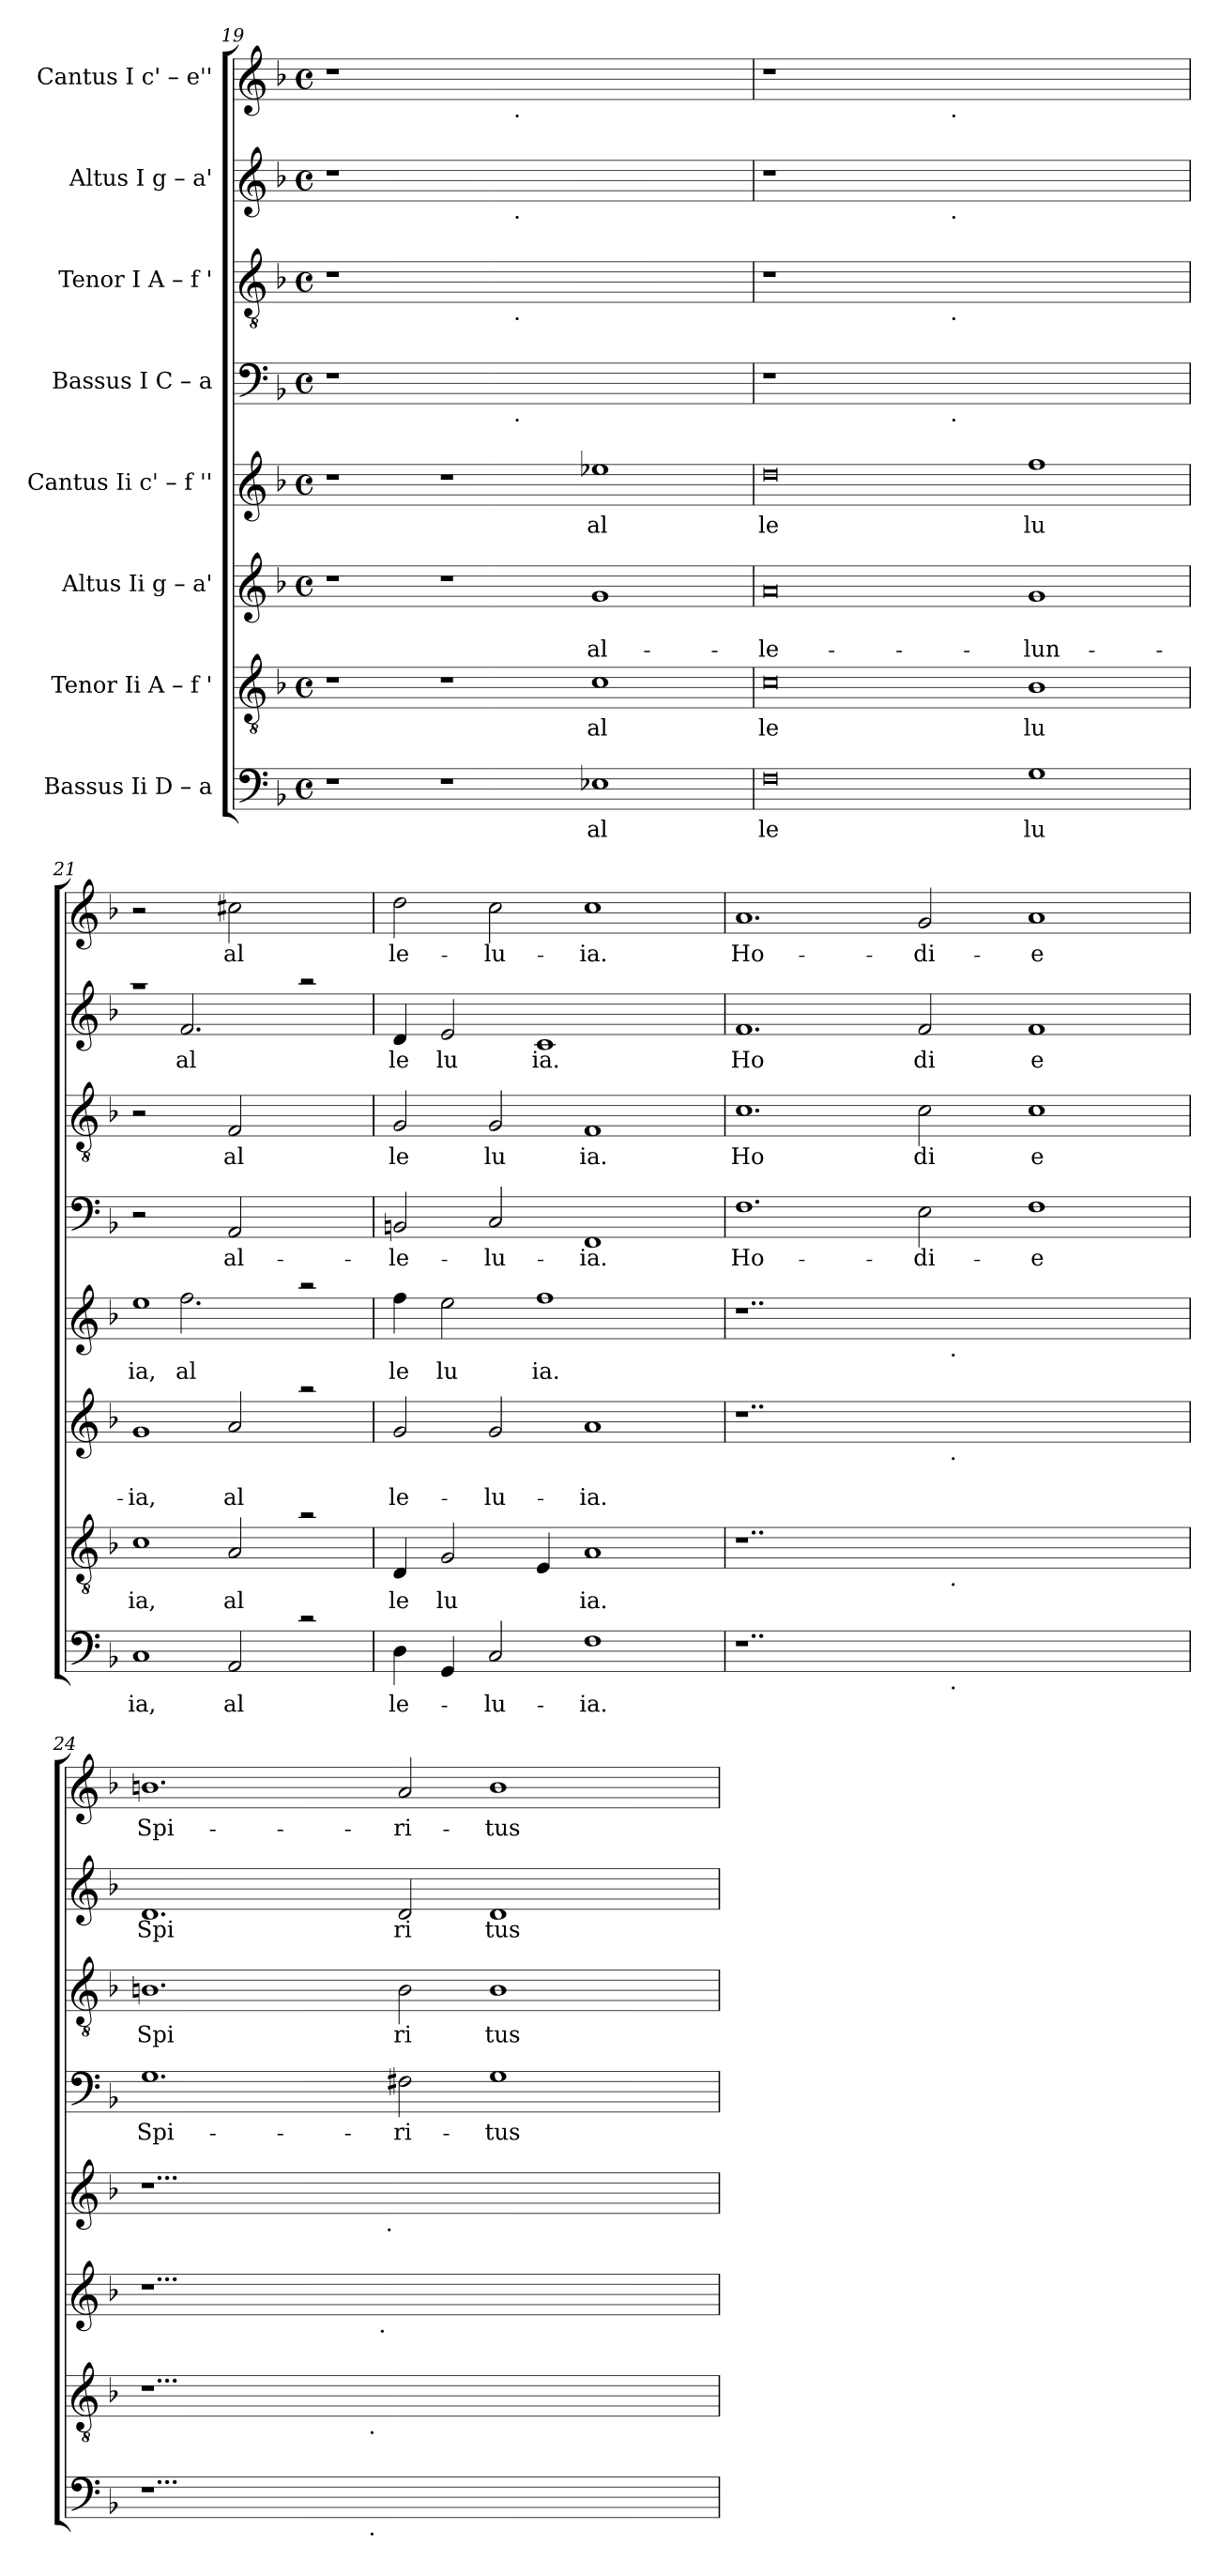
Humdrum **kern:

**kern	**text	**kern	**text	**kern	**text	**text	**kern	**text	**kern	**text	**kern	**text	**kern	**text	**kern	**text
*part8	*part8	*part7	*part7	*part6	*part6	*part6	*part5	*part5	*part4	*part4	*part3	*part3	*part2	*part2	*part1	*part1
*staff8	*staff8	*staff7	*staff7	*staff6	*staff6	*staff6	*staff5	*staff5	*staff4	*staff4	*staff3	*staff3	*staff2	*staff2	*staff1	*staff1
*I"Bassus Ii D – a	*	*I"Tenor Ii A – f '	*	*I"Altus Ii g – a'	*	*	*I"Cantus Ii c' – f ''	*	*I"Bassus I C – a	*	*I"Tenor I A – f '	*	*I"Altus I g – a'	*	*I"Cantus I c' – e''	*
*clefF4	*	*clefGv2	*	*clefG2	*	*	*clefG2	*	*clefF4	*	*clefGv2	*	*clefG2	*	*clefG2	*
*k[b-]	*	*k[b-]	*	*k[b-]	*	*	*k[b-]	*	*k[b-]	*	*k[b-]	*	*k[b-]	*	*k[b-]	*
*F:	*	*F:	*	*F:	*	*	*F:	*	*F:	*	*F:	*	*F:	*	*F:	*
*M4/4	*	*M4/4	*	*M4/4	*	*	*M4/4	*	*M4/4	*	*M4/4	*	*M4/4	*	*M4/4	*
*met(c)	*	*met(c)	*	*met(c)	*	*	*met(c)	*	*met(c)	*	*met(c)	*	*met(c)	*	*met(c)	*
=19	=19	=19	=19	=19	=19	=19	=19	=19	=19	=19	=19	=19	=19	=19	=19	=19
1r	.	1r	.	1r	.	.	1r	.	1r	.	1r	.	1r	.	1r	.
1r	.	1r	.	1r	.	.	1r	.	4...ryy	.	4...ryy	.	4...ryy	.	4...ryy	.
!	!	!	!	!	!	!	!	!	!	!	!	!	!	!	!LO:TX:b:t=.	!
!	!	!	!	!	!	!	!	!	!	!	!	!	!LO:TX:b:t=.	!	!	!
!	!	!	!	!	!	!	!	!	!	!	!LO:TX:b:t=.	!	!	!	!	!
!	!	!	!	!	!	!	!	!	!LO:TX:b:t=.	!	!	!	!	!	!	!
.	.	.	.	.	.	.	.	.	1ryy	.	1ryy	.	1ryy	.	1ryy	.
!	!LO:LY:b	!	!LO:LY:b	!	!	!LO:LY:b	!	!LO:LY:b	!	!	!	!	!	!	!	!
1E-X	al	1c	al	1g	.	al-	1ee-X	al	.	.	.	.	.	.	.	.
.	.	.	.	.	.	.	.	.	2ryy	.	2ryy	.	2ryy	.	2ryy	.
.	.	.	.	.	.	.	.	.	32ryy	.	32ryy	.	32ryy	.	32ryy	.
=20	=20	=20	=20	=20	=20	=20	=20	=20	=20	=20	=20	=20	=20	=20	=20	=20
!	!LO:LY:b	!	!LO:LY:b	!	!	!LO:LY:b	!	!LO:LY:b	!	!	!	!	!	!	!	!
0F	le	0c	le	0a	.	-le-	0dd	le	1r	.	1r	.	1r	.	1r	.
.	.	.	.	.	.	.	.	.	4...ryy	.	4...ryy	.	4...ryy	.	4...ryy	.
!	!	!	!	!	!	!	!	!	!	!	!	!	!	!	!LO:TX:b:t=.	!
!	!	!	!	!	!	!	!	!	!	!	!	!	!LO:TX:b:t=.	!	!	!
!	!	!	!	!	!	!	!	!	!	!	!LO:TX:b:t=.	!	!	!	!	!
!	!	!	!	!	!	!	!	!	!LO:TX:b:t=.	!	!	!	!	!	!	!
.	.	.	.	.	.	.	.	.	1ryy	.	1ryy	.	1ryy	.	1ryy	.
!	!LO:LY:b	!	!LO:LY:b	!	!	!LO:LY:b	!	!LO:LY:b	!	!	!	!	!	!	!	!
1G	lu	1B-	lu	1g	.	-lun-	1ff	lu	.	.	.	.	.	.	.	.
.	.	.	.	.	.	.	.	.	2ryy	.	2ryy	.	2ryy	.	2ryy	.
.	.	.	.	.	.	.	.	.	32ryy	.	32ryy	.	32ryy	.	32ryy	.
=21	=21	=21	=21	=21	=21	=21	=21	=21	=21	=21	=21	=21	=21	=21	=21	=21
!	!LO:LY:b	!	!LO:LY:b	!	!	!LO:LY:b	!	!LO:LY:b	!	!	!	!	!	!	!	!
*^	*	*^	*	*^	*	*	*^	*	*	*	*	*	*^	*	*	*
1C	2ryy	ia,	1c	2ryy	ia,	1g	2ryy	.	-ia,	1ee	4ryy	ia,	2r	.	2r	.	1raa	4ryy	.	2r	.
!	!	!	!	!	!	!	!	!	!	!	!	!LO:LY:b	!	!	!	!	!	!	!LO:LY:b	!	!
.	.	.	.	.	.	.	.	.	.	.	2.ff\	al	.	.	.	.	.	2.f/	al-	.	.
!	!	!LO:LY:b	!	!	!LO:LY:b	!	!	!	!LO:LY:b	!	!	!	!	!LO:LY:b	!	!LO:LY:b	!	!	!	!	!LO:LY:b
.	2AA/	al	.	2A/	al	.	2a/	.	al-	.	.	.	2AA/	al-	2F/	al	.	.	.	2cc#X\	al
2rc	2ryy	.	2ra	2ryy	.	2raa	2ryy	.	.	2raa	2ryy	.	2ryy	.	2ryy	.	2raa	2ryy	.	2ryy	.
!!LO:LB:g=z
=22	=22	=22	=22	=22	=22	=22	=22	=22	=22	=22	=22	=22	=22	=22	=22	=22	=22	=22	=22	=22	=22
!	!	!LO:LY:b	!	!	!LO:LY:b	!	!	!	!LO:LY:b	!	!	!LO:LY:b	!	!LO:LY:b	!	!LO:LY:b	!	!	!LO:LY:b	!	!LO:LY:b
*v	*v	*	*	*	*	*v	*v	*	*	*v	*v	*	*	*	*	*	*v	*v	*	*	*
*	*	*v	*v	*	*	*	*	*	*	*	*	*	*	*	*	*	*
4D\	le-	4D/	le	2g/	.	-le-	4ff\	le	2BBn/	-le-	2G/	le	4d/	-le	2dd\	le-
!	!	!	!LO:LY:b	!	!	!	!	!LO:LY:b	!	!	!	!	!	!LO:LY:b	!	!
4GG/	.	2G/	lu	.	.	.	2ee\	lu	.	.	.	.	2e/	lu	.	.
!	!LO:LY:b	!	!	!	!	!LO:LY:b	!	!	!	!LO:LY:b	!	!LO:LY:b	!	!	!	!LO:LY:b
2C/	-lu-	.	.	2g/	.	-lu-	.	.	2C/	-lu-	2G/	lu	.	.	2cc\	-lu-
!	!	!	!	!	!	!	!	!LO:LY:b	!	!	!	!	!	!LO:LY:b	!	!
.	.	4E/	.	.	.	.	1ff	ia.	.	.	.	.	1c	ia.	.	.
!	!LO:LY:b	!	!LO:LY:b	!	!	!LO:LY:b	!	!	!	!LO:LY:b	!	!LO:LY:b	!	!	!	!LO:LY:b
1F	-ia.	1A	ia.	1a	.	-ia.	.	.	1FF	-ia.	1F	ia.	.	.	1cc	-ia.
.	.	.	.	.	.	.	4ryy	.	.	.	.	.	4ryy	.	.	.
=23	=23	=23	=23	=23	=23	=23	=23	=23	=23	=23	=23	=23	=23	=23	=23	=23
!	!	!	!	!	!	!	!	!	!	!LO:LY:b	!	!LO:LY:b	!	!LO:LY:b	!	!LO:LY:b
*^	*	*^	*	*^	*	*	*^	*	*	*	*	*	*	*	*	*
1..r	1ryy	.	1..r	1ryy	.	1..r	1ryy	.	.	1..r	1ryy	.	1.F	Ho-	1.c	Ho	1.f	Ho	1.a	Ho-
.	2ryy	.	.	2ryy	.	.	2ryy	.	.	.	2ryy	.	.	.	.	.	.	.	.	.
!	!	!	!	!	!	!	!	!	!	!	!	!	!	!LO:LY:b	!	!LO:LY:b	!	!LO:LY:b	!	!LO:LY:b
.	8ryy	.	.	8ryy	.	.	8ryy	.	.	.	8ryy	.	2E\	-di-	2c\	di	2f/	di	2g/	-di-
!	!	!	!	!	!	!	!	!	!	!	!LO:TX:b:t=.	!	!	!	!	!	!	!	!	!
!	!	!	!	!	!	!	!LO:TX:b:t=.	!	!	!	!	!	!	!	!	!	!	!	!	!
!	!	!	!	!LO:TX:b:t=.	!	!	!	!	!	!	!	!	!	!	!	!	!	!	!	!
!	!LO:TX:b:t=.	!	!	!	!	!	!	!	!	!	!	!	!	!	!	!	!	!	!	!
.	1ryy	.	.	1ryy	.	.	1ryy	.	.	.	1ryy	.	.	.	.	.	.	.	.	.
1ryy	.	.	1ryy	.	.	1ryy	.	.	.	1ryy	.	.	.	.	.	.	.	.	.	.
!	!	!	!	!	!	!	!	!	!	!	!	!	!	!LO:LY:b	!	!LO:LY:b	!	!LO:LY:b	!	!LO:LY:b
.	.	.	.	.	.	.	.	.	.	.	.	.	1F	-e	1c	e	1f	e	1a	-e
.	4.ryy	.	.	4.ryy	.	.	4.ryy	.	.	.	4.ryy	.	.	.	.	.	.	.	.	.
4ryy	.	.	4ryy	.	.	4ryy	.	.	.	4ryy	.	.	.	.	.	.	.	.	.	.
=24	=24	=24	=24	=24	=24	=24	=24	=24	=24	=24	=24	=24	=24	=24	=24	=24	=24	=24	=24	=24
!	!	!	!	!	!	!	!	!	!	!	!	!	!	!LO:LY:b	!	!LO:LY:b	!	!LO:LY:b	!	!LO:LY:b
1...r	1ryy	.	1...r	1ryy	.	1...r	3%2ryy	.	.	1...r	1ryy	.	1.G	Spi-	1.Bn	Spi	1.d	Spi	1.bn	Spi-
.	.	.	.	.	.	.	3%2ryy	.	.	.	.	.	.	.	.	.	.	.	.	.
.	4..ryy	.	.	4..ryy	.	.	.	.	.	.	4...ryy	.	.	.	.	.	.	.	.	.
.	.	.	.	.	.	.	12.ryy	.	.	.	.	.	.	.	.	.	.	.	.	.
!	!	!	!	!LO:TX:b:t=.	!	!	!	!	!	!	!	!	!	!	!	!	!	!	!	!
!	!LO:TX:b:t=.	!	!	!	!	!	!	!	!	!	!	!	!	!	!	!	!	!	!	!
.	1ryy	.	.	1ryy	.	.	.	.	.	.	.	.	.	.	.	.	.	.	.	.
!	!	!	!	!	!	!	!LO:TX:b:t=.	!	!	!	!	!	!	!	!	!	!	!	!	!
.	.	.	.	.	.	.	3%2ryy	.	.	.	.	.	.	.	.	.	.	.	.	.
!	!	!	!	!	!	!	!	!	!	!	!LO:TX:b:t=.	!	!	!	!	!	!	!	!	!
.	.	.	.	.	.	.	.	.	.	.	1ryy	.	.	.	.	.	.	.	.	.
!	!	!	!	!	!	!	!	!	!	!	!	!	!	!LO:LY:b	!	!LO:LY:b	!	!LO:LY:b	!	!LO:LY:b
.	.	.	.	.	.	.	.	.	.	.	.	.	2F#X\	-ri-	2B\	ri	2d/	ri	2a/	-ri-
1ryy	.	.	1ryy	.	.	1ryy	.	.	.	1ryy	.	.	.	.	.	.	.	.	.	.
!	!	!	!	!	!	!	!	!	!	!	!	!	!	!LO:LY:b	!	!LO:LY:b	!	!LO:LY:b	!	!LO:LY:b
.	.	.	.	.	.	.	.	.	.	.	.	.	1G	-tus	1B	tus	1d	tus	1b	-tus
.	.	.	.	.	.	.	3%2ryy	.	.	.	.	.	.	.	.	.	.	.	.	.
.	2ryy	.	.	2ryy	.	.	.	.	.	.	.	.	.	.	.	.	.	.	.	.
.	.	.	.	.	.	.	.	.	.	.	2ryy	.	.	.	.	.	.	.	.	.
.	.	.	.	.	.	.	6ryy	.	.	.	.	.	.	.	.	.	.	.	.	.
8ryy	.	.	8ryy	.	.	8ryy	.	.	.	8ryy	.	.	.	.	.	.	.	.	.	.
.	16ryy	.	.	16ryy	.	.	.	.	.	.	.	.	.	.	.	.	.	.	.	.
.	.	.	.	.	.	.	24ryy	.	.	.	.	.	.	.	.	.	.	.	.	.
.	.	.	.	.	.	.	.	.	.	.	32ryy	.	.	.	.	.	.	.	.	.
*v	*v	*	*	*	*	*v	*v	*	*	*v	*v	*	*	*	*	*	*	*	*	*
*	*	*v	*v	*	*	*	*	*	*	*	*	*	*	*	*	*	*
=	=	=	=	=	=	=	=	=	=	=	=	=	=	=	=	=
*-	*-	*-	*-	*-	*-	*-	*-	*-	*-	*-	*-	*-	*-	*-	*-	*-
